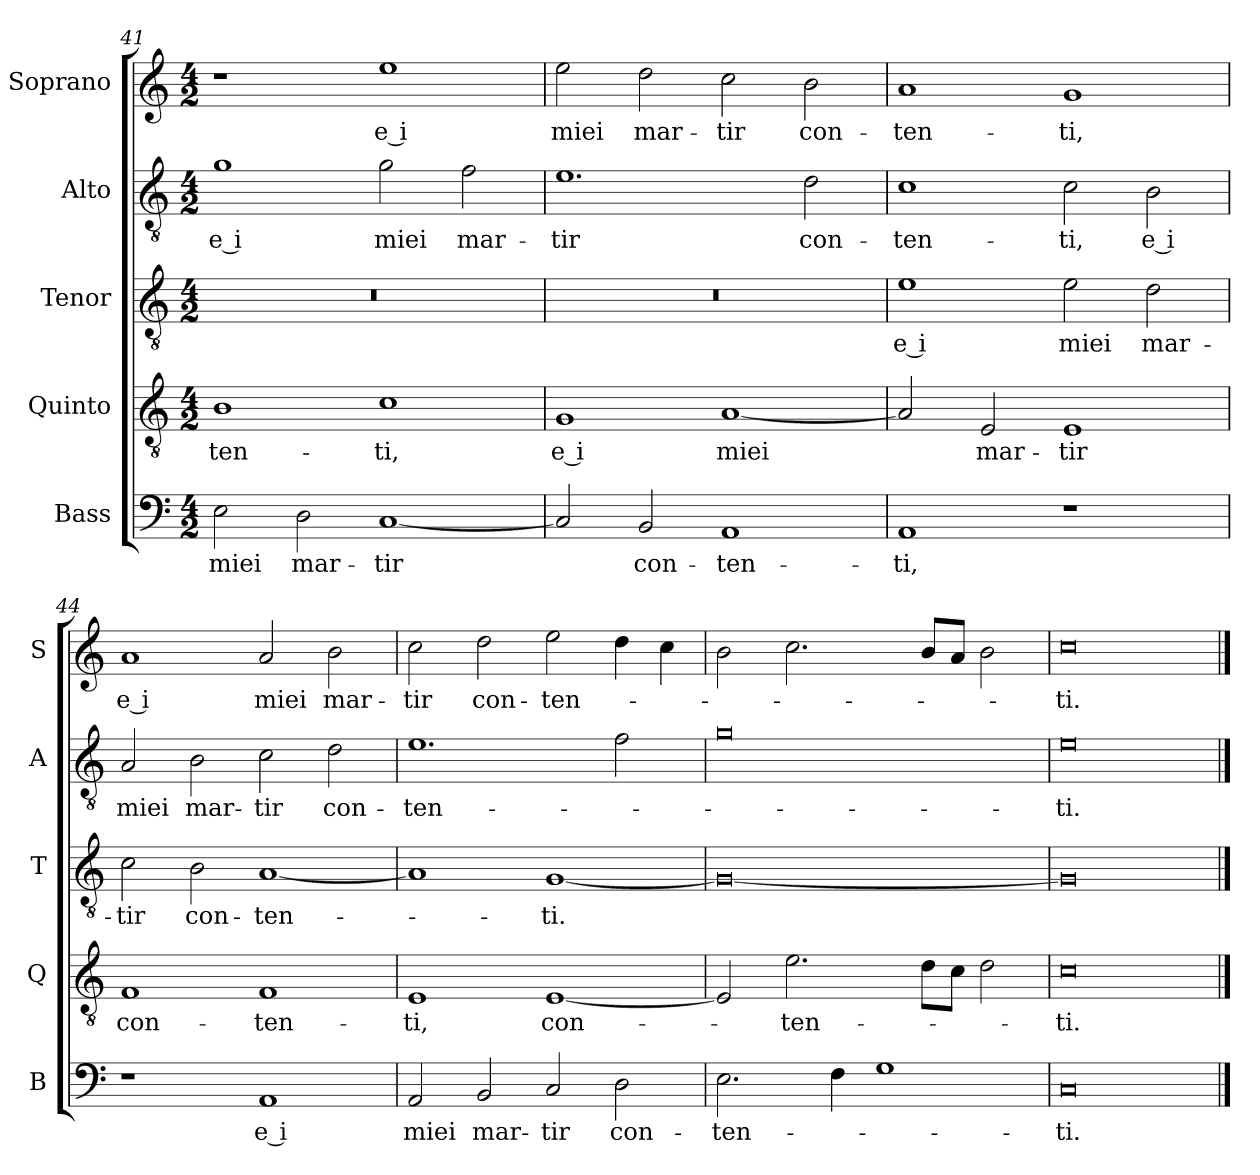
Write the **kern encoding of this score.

**kern	**text	**kern	**text	**kern	**text	**kern	**text	**kern	**text
*part5	*part5	*part4	*part4	*part3	*part3	*part2	*part2	*part1	*part1
*staff5	*staff5	*staff4	*staff4	*staff3	*staff3	*staff2	*staff2	*staff1	*staff1
*I"Bass	*	*I"Quinto	*	*I"Tenor	*	*I"Alto	*	*I"Soprano	*
*I'B	*	*I'Q	*	*I'T	*	*I'A	*	*I'S	*
*clefF4	*	*clefGv2	*	*clefGv2	*	*clefGv2	*	*clefG2	*
*k[]	*	*k[]	*	*k[]	*	*k[]	*	*k[]	*
*C:	*	*C:	*	*C:	*	*C:	*	*C:	*
*M4/2	*	*M4/2	*	*M4/2	*	*M4/2	*	*M4/2	*
=41	=41	=41	=41	=41	=41	=41	=41	=41	=41
!	!LO:LY:b	!	!LO:LY:b	!	!	!	!LO:LY:b	!	!
2E\	miei	1B	-ten-	0r	.	1g	e i	1r	.
!	!LO:LY:b	!	!	!	!	!	!	!	!
2D\	mar-	.	.	.	.	.	.	.	.
!	!LO:LY:b	!	!LO:LY:b	!	!	!	!LO:LY:b	!	!LO:LY:b
[1C	-tir	1c	-ti,	.	.	2g\	miei	1ee	e i
!	!	!	!	!	!	!	!LO:LY:b	!	!
.	.	.	.	.	.	2f\	mar-	.	.
=42	=42	=42	=42	=42	=42	=42	=42	=42	=42
!	!	!	!LO:LY:b	!	!	!	!LO:LY:b	!	!LO:LY:b
2C/]	.	1G	e i	0r	.	1.e	-tir	2ee\	miei
!	!LO:LY:b	!	!	!	!	!	!	!	!LO:LY:b
2BB/	con-	.	.	.	.	.	.	2dd\	mar-
!	!LO:LY:b	!	!LO:LY:b	!	!	!	!	!	!LO:LY:b
1AA	-ten-	[1A	miei	.	.	.	.	2cc\	-tir
!	!	!	!	!	!	!	!LO:LY:b	!	!LO:LY:b
.	.	.	.	.	.	2d\	con-	2b\	con-
=43	=43	=43	=43	=43	=43	=43	=43	=43	=43
!	!LO:LY:b	!	!	!	!LO:LY:b	!	!LO:LY:b	!	!LO:LY:b
1AA	-ti,	2A/]	.	1e	e i	1c	-ten-	1a	-ten-
!	!	!	!LO:LY:b	!	!	!	!	!	!
.	.	2E/	mar-	.	.	.	.	.	.
!	!	!	!LO:LY:b	!	!LO:LY:b	!	!LO:LY:b	!	!LO:LY:b
1r	.	1E	-tir	2e\	miei	2c\	-ti,	1g	-ti,
!	!	!	!	!	!LO:LY:b	!	!LO:LY:b	!	!
.	.	.	.	2d\	mar-	2B\	e i	.	.
!!LO:LB:g=z
=44	=44	=44	=44	=44	=44	=44	=44	=44	=44
!	!	!	!LO:LY:b	!	!LO:LY:b	!	!LO:LY:b	!	!LO:LY:b
1r	.	1F	con-	2c\	-tir	2A/	miei	1a	e i
!	!	!	!	!	!LO:LY:b	!	!LO:LY:b	!	!
.	.	.	.	2B\	con-	2B\	mar-	.	.
!	!LO:LY:b	!	!LO:LY:b	!	!LO:LY:b	!	!LO:LY:b	!	!LO:LY:b
1AA	e i	1F	-ten-	[1A	-ten-	2c\	-tir	2a/	miei
!	!	!	!	!	!	!	!LO:LY:b	!	!LO:LY:b
.	.	.	.	.	.	2d\	con-	2b\	mar-
=45	=45	=45	=45	=45	=45	=45	=45	=45	=45
!	!LO:LY:b	!	!LO:LY:b	!	!	!	!LO:LY:b	!	!LO:LY:b
2AA/	miei	1E	-ti,	1A]	.	1.e	-ten-	2cc\	-tir
!	!LO:LY:b	!	!	!	!	!	!	!	!LO:LY:b
2BB/	mar-	.	.	.	.	.	.	2dd\	con-
!	!LO:LY:b	!	!LO:LY:b	!	!LO:LY:b	!	!	!	!LO:LY:b
2C/	-tir	[1E	con-	[1G	-ti.	.	.	2ee\	-ten-
!	!LO:LY:b	!	!	!	!	!	!	!	!
2D\	con-	.	.	.	.	2f\	.	4dd\	.
.	.	.	.	.	.	.	.	4cc\	.
=46	=46	=46	=46	=46	=46	=46	=46	=46	=46
!	!LO:LY:b	!	!	!	!	!	!	!	!
2.E\	-ten-	2E/]	.	0G_	.	0g	.	2b\	.
!	!	!	!LO:LY:b	!	!	!	!	!	!
.	.	2.e\	-ten-	.	.	.	.	2.cc\	.
4F\	.	.	.	.	.	.	.	.	.
1G	.	.	.	.	.	.	.	.	.
.	.	8d\L	.	.	.	.	.	8b/L	.
.	.	8c\J	.	.	.	.	.	8a/J	.
.	.	2d\	.	.	.	.	.	2b\	.
=47	=47	=47	=47	=47	=47	=47	=47	=47	=47
!	!LO:LY:b	!	!LO:LY:b	!	!	!	!LO:LY:b	!	!LO:LY:b
0C	-ti.	0c	-ti.	0G]	.	0e	-ti.	0cc	-ti.
==	==	==	==	==	==	==	==	==	==
*-	*-	*-	*-	*-	*-	*-	*-	*-	*-
